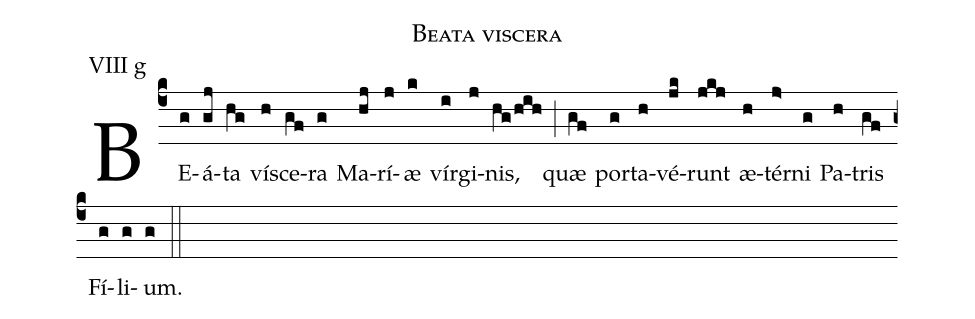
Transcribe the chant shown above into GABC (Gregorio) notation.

name: Beata viscera;
annotation: VIII g;
mode: 8;
%%
(c4)
BE(g)á(gj)ta(hg) ví(h)sce(gf)ra(g) Ma(hj)rí(j)æ(k) vír(i)gi(j)nis,(hg/hih) (;)
quæ(gf) por(g)ta(h)vé(jk)runt(jkj) æ(h)tér(j>)ni(g) Pa(h)tris(gf) Fí(g)li(g)um.(g) (::)
